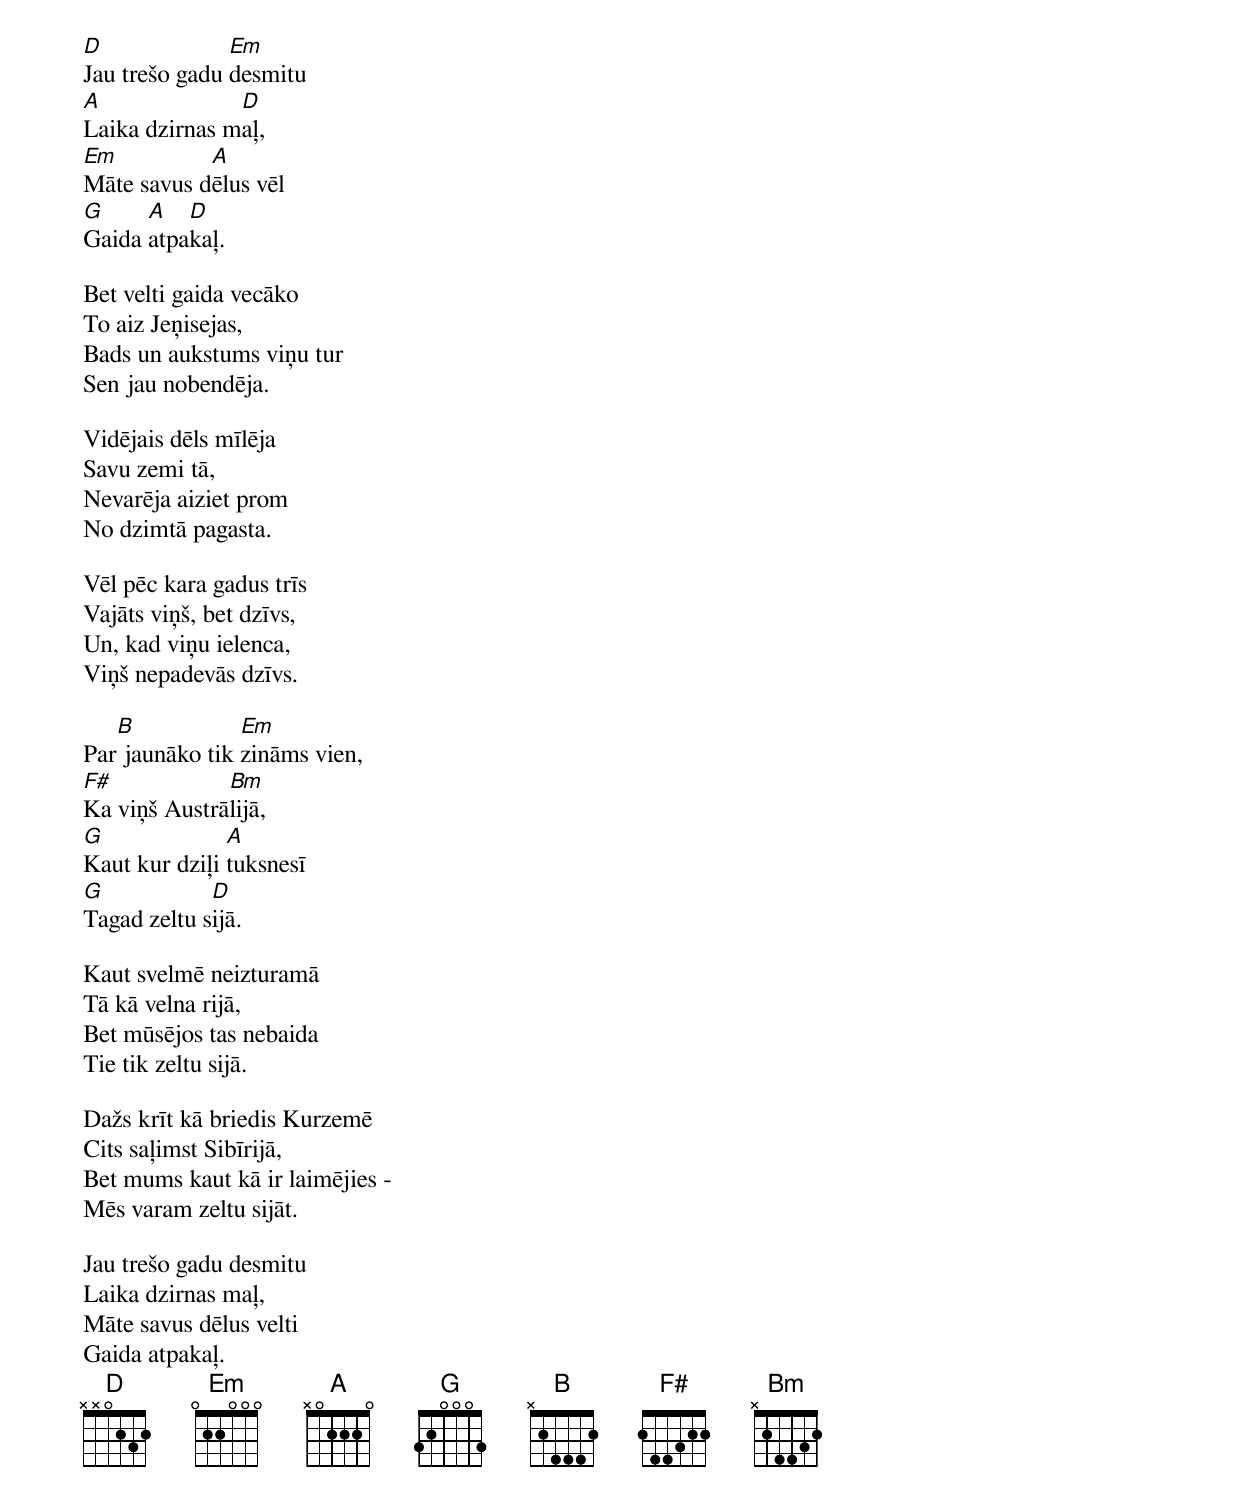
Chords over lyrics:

D              Em
Jau trešo gadu desmitu
A              D
Laika dzirnas maļ,
Em          A
Māte savus dēlus vēl
G     A   D
Gaida atpakaļ.

Bet velti gaida vecāko
To aiz Jeņisejas,
Bads un aukstums viņu tur
Sen jau nobendēja.

Vidējais dēls mīlēja
Savu zemi tā,
Nevarēja aiziet prom
No dzimtā pagasta.

Vēl pēc kara gadus trīs
Vajāts viņš, bet dzīvs,
Un, kad viņu ielenca,
Viņš nepadevās dzīvs.

   B            Em
Par jaunāko tik zināms vien,
F#            Bm
Ka viņš Austrālijā,
G              A
Kaut kur dziļi tuksnesī
G            D
Tagad zeltu sijā.

Kaut svelmē neizturamā
Tā kā velna rijā,
Bet mūsējos tas nebaida
Tie tik zeltu sijā.

Dažs krīt kā briedis Kurzemē
Cits saļimst Sibīrijā,
Bet mums kaut kā ir laimējies -
Mēs varam zeltu sijāt.

Jau trešo gadu desmitu
Laika dzirnas maļ,
Māte savus dēlus velti
Gaida atpakaļ.
